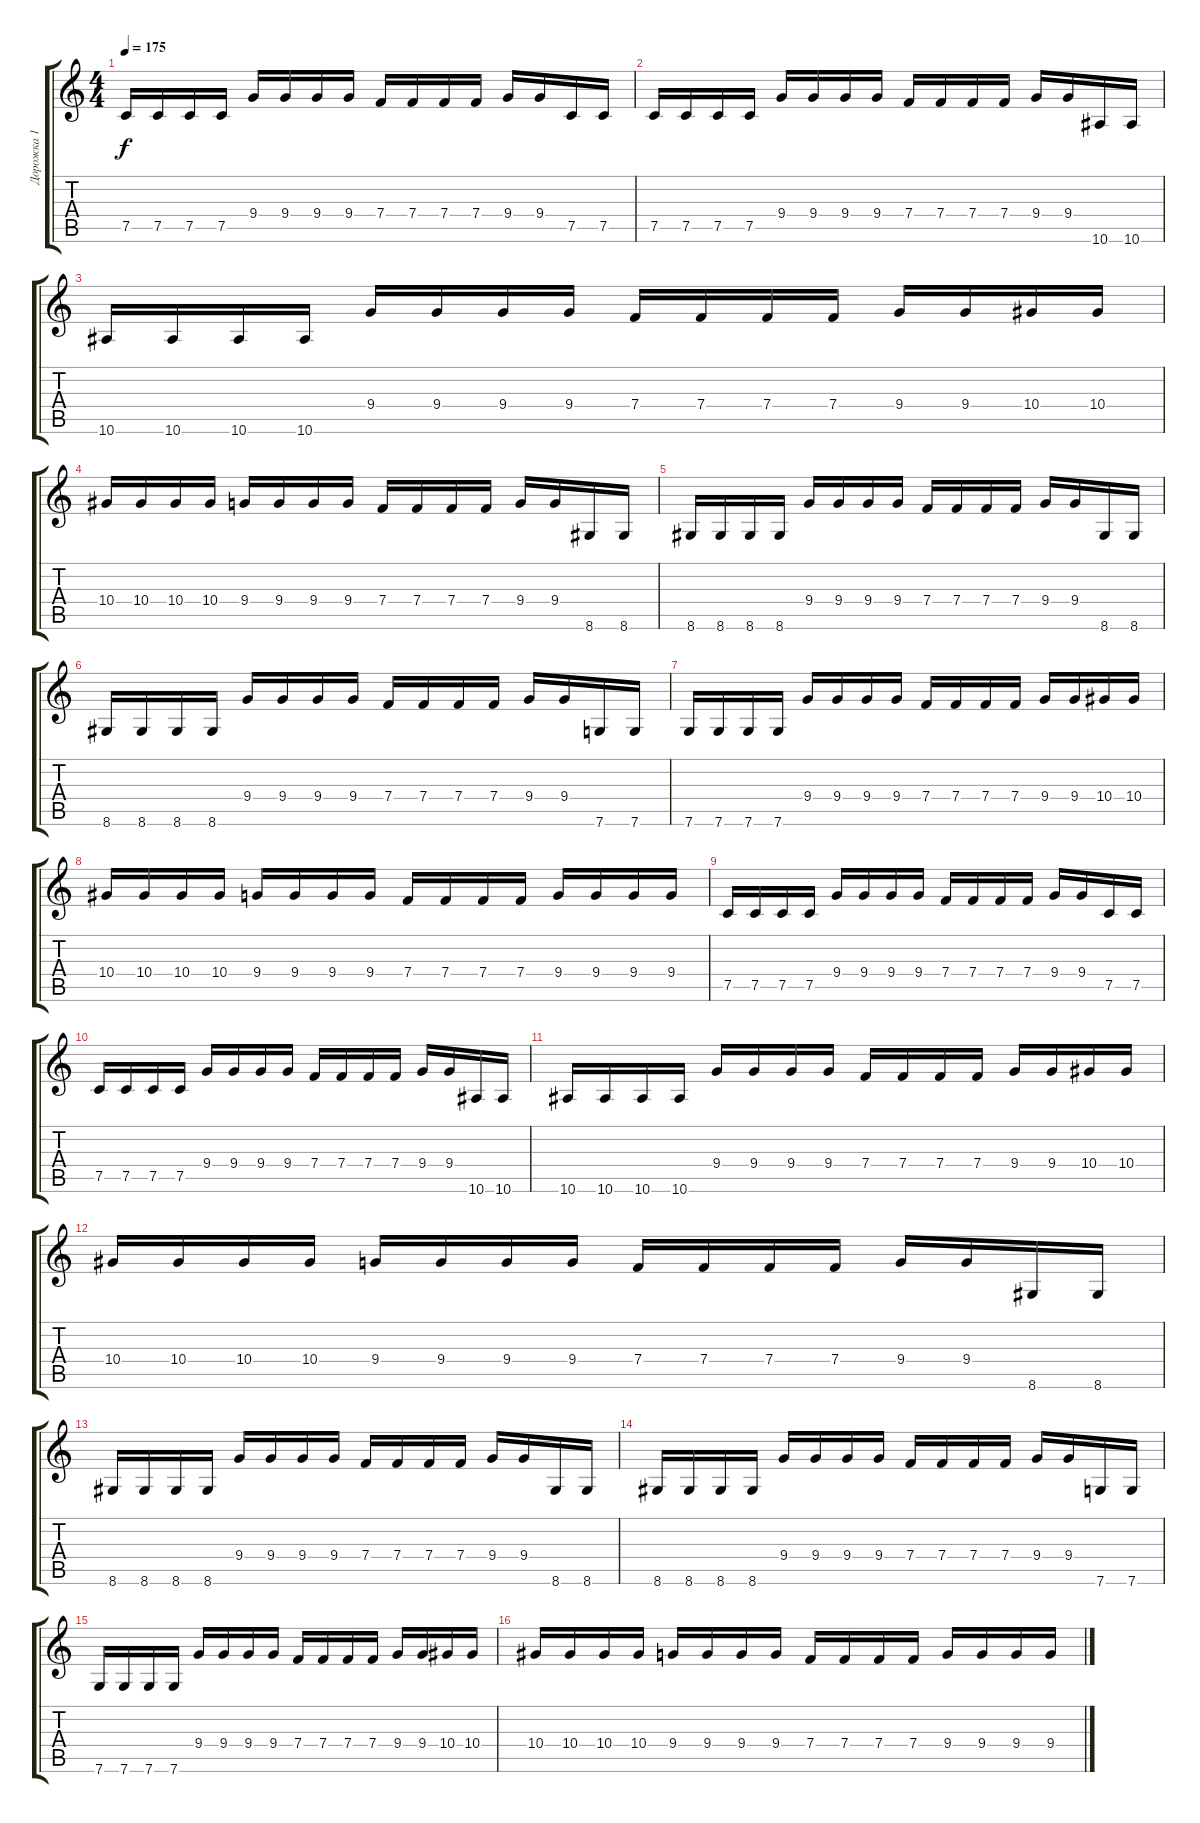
\track ("Дорожка 1" "Дорожка 1") {instrument distortionguitar}
\staff {score tabs}
\tuning (C4 G3 Eb3 Bb2 F2 C2) {hide}
\ts (4 4)
\tempo 175
\clef g2
\ks c
7.5.16{dy f} 7.5.16 7.5.16 7.5.16 9.4.16 9.4.16 9.4.16 9.4.16 7.4.16 7.4.16 7.4.16 7.4.16 9.4.16 9.4.16 7.5.16 7.5.16 |
7.5.16 7.5.16 7.5.16 7.5.16 9.4.16 9.4.16 9.4.16 9.4.16 7.4.16 7.4.16 7.4.16 7.4.16 9.4.16 9.4.16 10.6.16 10.6.16 |
10.6.16 10.6.16 10.6.16 10.6.16 9.4.16 9.4.16 9.4.16 9.4.16 7.4.16 7.4.16 7.4.16 7.4.16 9.4.16 9.4.16 10.4.16 10.4.16 |
10.4.16 10.4.16 10.4.16 10.4.16 9.4.16 9.4.16 9.4.16 9.4.16 7.4.16 7.4.16 7.4.16 7.4.16 9.4.16 9.4.16 8.6.16 8.6.16 |
8.6.16 8.6.16 8.6.16 8.6.16 9.4.16 9.4.16 9.4.16 9.4.16 7.4.16 7.4.16 7.4.16 7.4.16 9.4.16 9.4.16 8.6.16 8.6.16 |
8.6.16 8.6.16 8.6.16 8.6.16 9.4.16 9.4.16 9.4.16 9.4.16 7.4.16 7.4.16 7.4.16 7.4.16 9.4.16 9.4.16 7.6.16 7.6.16 |
7.6.16 7.6.16 7.6.16 7.6.16 9.4.16 9.4.16 9.4.16 9.4.16 7.4.16 7.4.16 7.4.16 7.4.16 9.4.16 9.4.16 10.4.16 10.4.16 |
10.4.16 10.4.16 10.4.16 10.4.16 9.4.16 9.4.16 9.4.16 9.4.16 7.4.16 7.4.16 7.4.16 7.4.16 9.4.16 9.4.16 9.4.16 9.4.16 |
7.5.16 7.5.16 7.5.16 7.5.16 9.4.16 9.4.16 9.4.16 9.4.16 7.4.16 7.4.16 7.4.16 7.4.16 9.4.16 9.4.16 7.5.16 7.5.16 |
7.5.16 7.5.16 7.5.16 7.5.16 9.4.16 9.4.16 9.4.16 9.4.16 7.4.16 7.4.16 7.4.16 7.4.16 9.4.16 9.4.16 10.6.16 10.6.16 |
10.6.16 10.6.16 10.6.16 10.6.16 9.4.16 9.4.16 9.4.16 9.4.16 7.4.16 7.4.16 7.4.16 7.4.16 9.4.16 9.4.16 10.4.16 10.4.16 |
10.4.16 10.4.16 10.4.16 10.4.16 9.4.16 9.4.16 9.4.16 9.4.16 7.4.16 7.4.16 7.4.16 7.4.16 9.4.16 9.4.16 8.6.16 8.6.16 |
8.6.16 8.6.16 8.6.16 8.6.16 9.4.16 9.4.16 9.4.16 9.4.16 7.4.16 7.4.16 7.4.16 7.4.16 9.4.16 9.4.16 8.6.16 8.6.16 |
8.6.16 8.6.16 8.6.16 8.6.16 9.4.16 9.4.16 9.4.16 9.4.16 7.4.16 7.4.16 7.4.16 7.4.16 9.4.16 9.4.16 7.6.16 7.6.16 |
7.6.16 7.6.16 7.6.16 7.6.16 9.4.16 9.4.16 9.4.16 9.4.16 7.4.16 7.4.16 7.4.16 7.4.16 9.4.16 9.4.16 10.4.16 10.4.16 |
10.4.16 10.4.16 10.4.16 10.4.16 9.4.16 9.4.16 9.4.16 9.4.16 7.4.16 7.4.16 7.4.16 7.4.16 9.4.16 9.4.16 9.4.16 9.4.16
